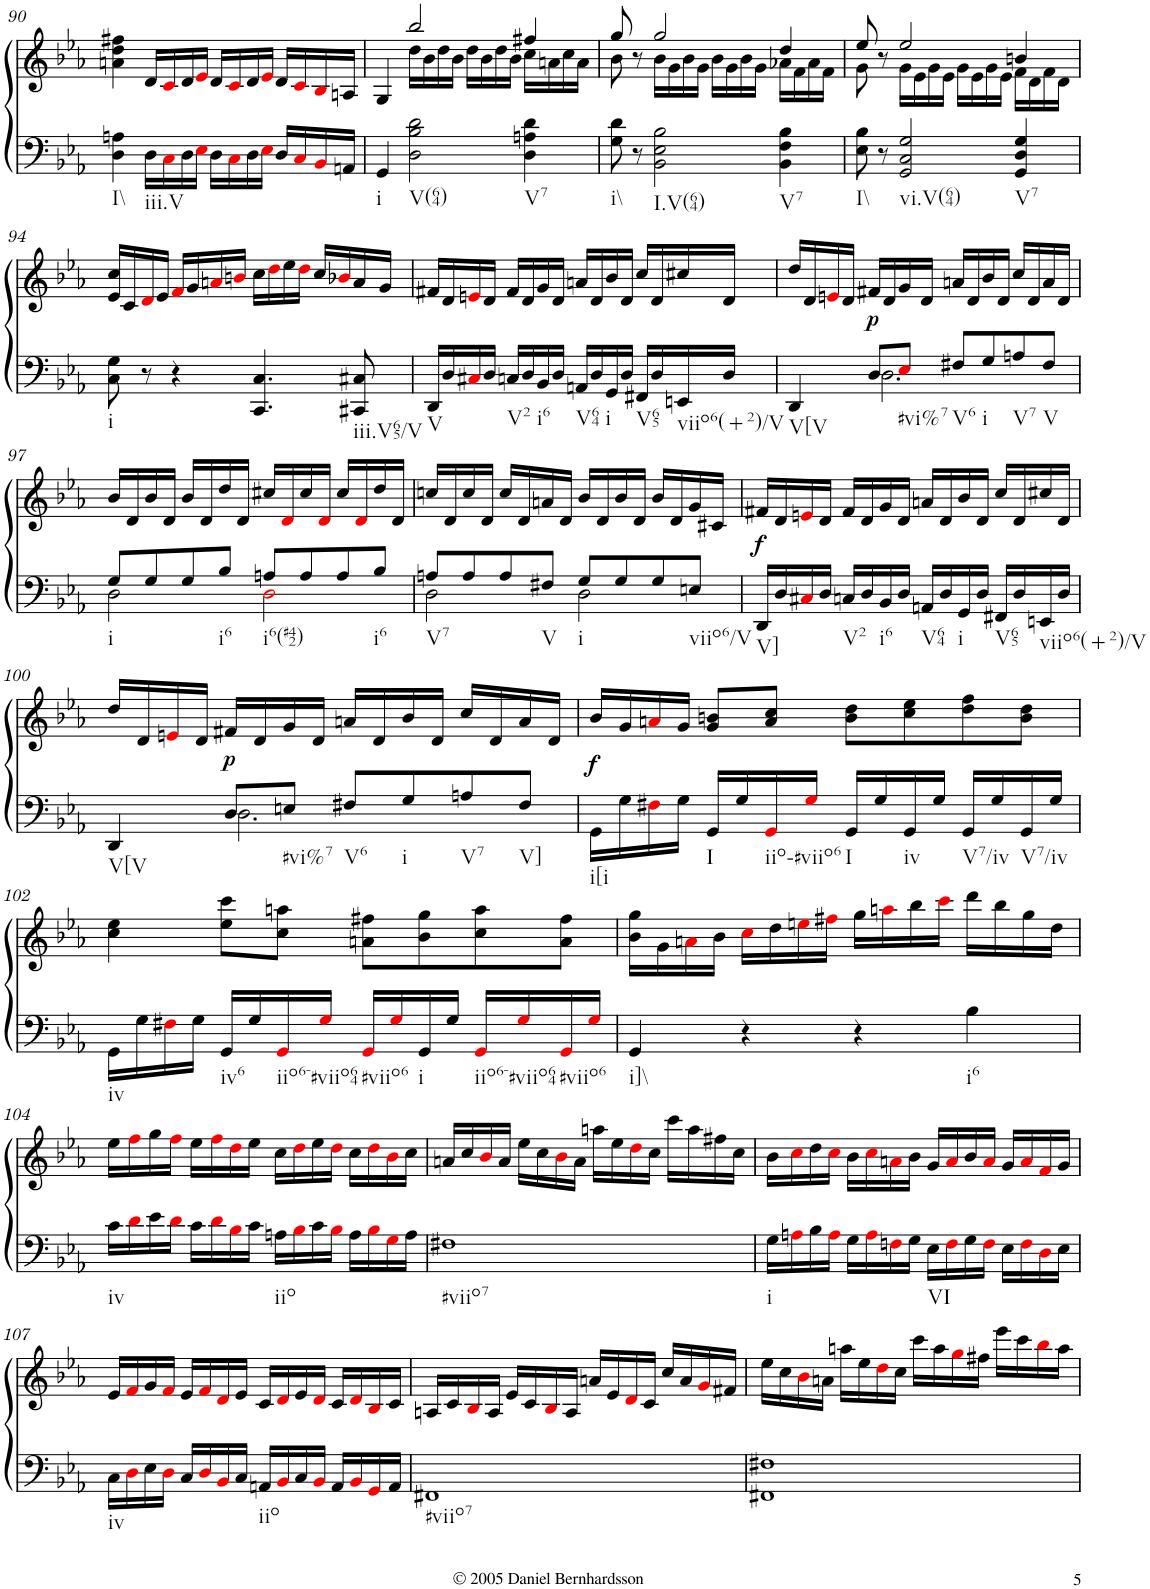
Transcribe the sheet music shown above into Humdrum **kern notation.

**kern	**kern	**dynam
*part1	*part1	*part1
*staff2	*staff1	*staff1/2
*I"Piano	*	*
*I'Pno.	*	*
!!LO:PB:g=z
*clefG2	*clefG2	*
*k[b-e-a-]	*k[b-e-a-]	*
*E-:	*E-:	*
*M4/4	*M4/4	*
*met(c)	*met(c)	*
=90	=90	=90
!LO:TX:b:t=I\\	!	!
4D\ 4An\	4an\ 4dd\ 4ff#X\	.
!LO:TX:b:t=iii.V	!	!
16D\LL	16d/LL	.
16Ci\	16ci/	.
16D\	16d/	.
16E-i\JJ	16e-i/JJ	.
16D\LL	16d/LL	.
16Ci\	16ci/	.
16D\	16d/	.
16E-i\JJ	16e-i/JJ	.
16D/LL	16d/LL	.
16Ci/	16ci/	.
16BB-i/	16B-i/	.
16AAn/JJ	16An/JJ	.
=91	=91	=91
*	*^	*
!LO:TX:b:t=i	!	!	!
4GG/	4G/	4ryy	.
!LO:TX:b:t=V(64)	!	!	!
2D\ 2B-\ 2d\	2bb-/	16dd\LL	.
.	.	16b-\	.
.	.	16dd\	.
.	.	16b-\JJ	.
.	.	16dd\LL	.
.	.	16b-\	.
.	.	16dd\	.
.	.	16b-\JJ	.
!LO:TX:b:t=V7	!	!	!
4D\ 4An\ 4d\	4ff#X/	16cc\LL	.
.	.	16an\	.
.	.	16cc\	.
.	.	16a\JJ	.
=92	=92	=92	=92
!LO:TX:b:t=i\\	!	!	!
8G\ 8d\	8gg/	8b-\	.
8r	8r	8ryy	.
!LO:TX:b:t=I.V(64)	!	!	!
2BB-\ 2E-\ 2B-\	2gg/	16b-\LL	.
.	.	16g\	.
.	.	16b-\	.
.	.	16g\JJ	.
.	.	16b-\LL	.
.	.	16g\	.
.	.	16b-\	.
.	.	16g\JJ	.
!LO:TX:b:t=V7	!	!	!
4BB-\ 4F\ 4B-\	4dd/	16a-X\LL	.
.	.	16f\	.
.	.	16a-\	.
.	.	16f\JJ	.
=93	=93	=93	=93
!LO:TX:b:t=I\\	!	!	!
8E-\ 8B-\	8ee-/	8g\	.
8r	8r	8ryy	.
!LO:TX:b:t=vi.V(64)	!	!	!
2GG/ 2C/ 2G/	2ee-/	16g\LL	.
.	.	16e-\	.
.	.	16g\	.
.	.	16e-\JJ	.
.	.	16g\LL	.
.	.	16e-\	.
.	.	16g\	.
.	.	16e-\JJ	.
!LO:TX:b:t=V7	!	!	!
4GG/ 4D/ 4G/	4bn/	16f\LL	.
.	.	16d\	.
.	.	16f\	.
.	.	16d\JJ	.
!!LO:LB:g=z
=94	=94	=94	=94
!LO:TX:b:t=i	!	!	!
*	*v	*v	*
8C\ 8G\	16e-/ 16cc/LL	.
.	16c/	.
8r	16di/	.
.	16e-/JJ	.
4r	16fi/LL	.
.	16g/	.
.	16ani/	.
.	16bni/JJ	.
4.CC/ 4.C/	16cc\LL	.
.	16ddi\	.
.	16ee-\	.
.	16ddi\JJ	.
.	16cc/LL	.
.	16b-Xi/	.
!LO:TX:b:t=iii.V65/V	!	!
8CC#X/ 8C#X/	16a/	.
.	16g/JJ	.
=95	=95	=95
!LO:TX:b:t=V	!	!
16DD/LL	16f#X/LL	.
16D/	16d/	.
16C#Xi/	16eni/	.
16D/JJ	16d/JJ	.
!LO:TX:b:t=V2	!	!
16Cn/LL	16f#/LL	.
16D/	16d/	.
!LO:TX:b:t=i6	!	!
16BB-/	16g/	.
16D/JJ	16d/JJ	.
!LO:TX:b:t=V64	!	!
16AAn/LL	16an/LL	.
16D/	16d/	.
!LO:TX:b:t=i	!	!
16GG/	16b-/	.
16D/JJ	16d/JJ	.
!LO:TX:b:t=V65	!	!
16FF#X/LL	16cc/LL	.
16D/	16d/	.
!LO:TX:b:t=viio6(+2)/V	!	!
16EEn/	16cc#X/	.
16D/JJ	16d/JJ	.
=96	=96	=96
*^	*	*
!LO:TX:b:t=V[V	!	!	!
4DD/	4ryy	16dd/LL	.
.	.	16d/	.
.	.	16eni/	.
.	.	16d/JJ	.
!	!	!	!LO:DY:b
8D/L	2.D\	16f#X/LL	p
.	.	16d/	.
!LO:TX:b:t=#vi%7	!	!	!
8E-i/J	.	16g/	.
.	.	16d/JJ	.
!LO:TX:b:t=V6	!	!	!
8F#X/L	.	16an/LL	.
.	.	16d/	.
!LO:TX:b:t=i	!	!	!
8G/	.	16b-/	.
.	.	16d/JJ	.
!LO:TX:b:t=V7	!	!	!
8An/	.	16cc/LL	.
.	.	16d/	.
!LO:TX:b:t=V	!	!	!
8F#/J	.	16a/	.
.	.	16d/JJ	.
!!LO:LB:g=z
=97	=97	=97	=97
!LO:TX:b:t=i	!	!	!
8G/L	2D\	16b-/LL	.
.	.	16d/	.
8G/	.	16b-/	.
.	.	16d/JJ	.
8G/	.	16b-/LL	.
.	.	16d/	.
!LO:TX:b:t=i6	!	!	!
8B-/J	.	16dd/	.
.	.	16d/JJ	.
!LO:TX:b:t=i6(#42)	!	!	!
8An/L	2Di\	16cc#X/LL	.
.	.	16di/	.
8A/	.	16cc#/	.
.	.	16di/JJ	.
8A/	.	16cc#/LL	.
.	.	16di/	.
!LO:TX:b:t=i6	!	!	!
8B-/J	.	16dd/	.
.	.	16d/JJ	.
=98	=98	=98	=98
!LO:TX:b:t=V7	!	!	!
8An/L	2D\	16ccn/LL	.
.	.	16d/	.
8A/	.	16cc/	.
.	.	16d/JJ	.
8A/	.	16cc/LL	.
.	.	16d/	.
!LO:TX:b:t=V	!	!	!
8F#X/J	.	16an/	.
.	.	16d/JJ	.
!LO:TX:b:t=i	!	!	!
8G/L	2D\	16b-/LL	.
.	.	16d/	.
8G/	.	16b-/	.
.	.	16d/JJ	.
8G/	.	16b-/LL	.
.	.	16d/	.
!LO:TX:b:t=viio6/V	!	!	!
8En/J	.	16g/	.
.	.	16c#X/JJ	.
*v	*v	*	*
=99	=99	=99
!LO:TX:b:t=V]	!	!
!	!	!LO:DY:b
16DD/LL	16f#X/LL	f
16D/	16d/	.
16C#Xi/	16eni/	.
16D/JJ	16d/JJ	.
!LO:TX:b:t=V2	!	!
16Cn/LL	16f#/LL	.
16D/	16d/	.
!LO:TX:b:t=i6	!	!
16BB-/	16g/	.
16D/JJ	16d/JJ	.
!LO:TX:b:t=V64	!	!
16AAn/LL	16an/LL	.
16D/	16d/	.
!LO:TX:b:t=i	!	!
16GG/	16b-/	.
16D/JJ	16d/JJ	.
!LO:TX:b:t=V65	!	!
16FF#X/LL	16cc/LL	.
16D/	16d/	.
!LO:TX:b:t=viio6(+2)/V	!	!
16EEn/	16cc#X/	.
16D/JJ	16d/JJ	.
!!LO:LB:g=z
=100	=100	=100
*^	*	*
!LO:TX:b:t=V[V	!	!	!
4DD/	4ryy	16dd/LL	.
.	.	16d/	.
.	.	16eni/	.
.	.	16d/JJ	.
!	!	!	!LO:DY:b
8D/L	2.D\	16f#X/LL	p
.	.	16d/	.
!LO:TX:b:t=#vi%7	!	!	!
8En/J	.	16g/	.
.	.	16d/JJ	.
!LO:TX:b:t=V6	!	!	!
8F#X/L	.	16an/LL	.
.	.	16d/	.
!LO:TX:b:t=i	!	!	!
8G/	.	16b-/	.
.	.	16d/JJ	.
!LO:TX:b:t=V7	!	!	!
8An/	.	16cc/LL	.
.	.	16d/	.
!LO:TX:b:t=V]	!	!	!
8F#/J	.	16a/	.
.	.	16d/JJ	.
*v	*v	*	*
=101	=101	=101
!LO:TX:b:t=i[i	!	!
!	!	!LO:DY:b
16GG\LL	16b-/LL	f
16G\	16g/	.
16F#Xi\	16ani/	.
16G\JJ	16g/JJ	.
!LO:TX:b:t=I	!	!
16GG/LL	8g/ 8bn/L	.
16G/	.	.
!LO:TX:b:t=iio-#viio6	!	!
16GGi/	8a/ 8cc/J	.
16Gi/JJ	.	.
!LO:TX:b:t=I	!	!
16GG/LL	8b\ 8dd\L	.
16G/	.	.
!LO:TX:b:t=iv	!	!
16GG/	8cc\ 8ee-\	.
16G/JJ	.	.
!LO:TX:b:t=V7/iv	!	!
16GG/LL	8dd\ 8ff\	.
16G/	.	.
!LO:TX:b:t=V7/iv	!	!
16GG/	8b\ 8dd\J	.
16G/JJ	.	.
!!LO:LB:g=z
=102	=102	=102
!LO:TX:b:t=iv	!	!
16GG\LL	4cc\ 4ee-\	.
16G\	.	.
16F#Xi\	.	.
16G\JJ	.	.
!LO:TX:b:t=iv6	!	!
16GG/LL	8ee-\ 8ccc\L	.
16G/	.	.
!LO:TX:b:t=iio6-#viio64	!	!
16GGi/	8cc\ 8aan\J	.
16Gi/JJ	.	.
!LO:TX:b:t=#viio6	!	!
16GGi/LL	8an\ 8ff#X\L	.
16Gi/	.	.
!LO:TX:b:t=i	!	!
16GG/	8b-\ 8gg\	.
16G/JJ	.	.
!LO:TX:b:t=iio6-#viio64	!	!
16GGi/LL	8cc\ 8aa\	.
16Gi/	.	.
!LO:TX:b:t=#viio6	!	!
16GGi/	8a\ 8ff#\J	.
16Gi/JJ	.	.
=103	=103	=103
!LO:TX:b:t=i]\\	!	!
4GG/	16b-\ 16gg\LL	.
.	16g\	.
.	16ani\	.
.	16b-\JJ	.
4r	16cci\LL	.
.	16dd\	.
.	16eeni\	.
.	16ff#Xi\JJ	.
4r	16gg\LL	.
.	16aani\	.
.	16bb-\	.
.	16ccci\JJ	.
!LO:TX:b:t=i6	!	!
4B-\	16ddd\LL	.
.	16bb-\	.
.	16gg\	.
.	16dd\JJ	.
!!LO:LB:g=z
=104	=104	=104
!LO:TX:b:t=iv	!	!
16c\LL	16ee-\LL	.
16di\	16ffi\	.
16e-\	16gg\	.
16di\JJ	16ffi\JJ	.
16c\LL	16ee-\LL	.
16di\	16ffi\	.
16B-i\	16ddi\	.
16c\JJ	16ee-\JJ	.
!LO:TX:b:t=iio	!	!
16An\LL	16cc\LL	.
16B-i\	16ddi\	.
16c\	16ee-\	.
16B-i\JJ	16ddi\JJ	.
16A\LL	16cc\LL	.
16B-i\	16ddi\	.
16Gi\	16b-i\	.
16A\JJ	16cc\JJ	.
=105	=105	=105
!LO:TX:b:t=#viio7	!	!
1F#X	16an/LL	.
.	16cc/	.
.	16b-i/	.
.	16a/JJ	.
.	16ee-\LL	.
.	16cc\	.
.	16b-i\	.
.	16a\JJ	.
.	16aan\LL	.
.	16ee-\	.
.	16ddi\	.
.	16cc\JJ	.
.	16ccc\LL	.
.	16aa\	.
.	16ff#X\	.
.	16cc\JJ	.
=106	=106	=106
!LO:TX:b:t=i	!	!
16G\LL	16b-\LL	.
16Ani\	16cci\	.
16B-\	16dd\	.
16Ai\JJ	16cci\JJ	.
16G\LL	16b-\LL	.
16Ai\	16cci\	.
16Fni\	16ani\	.
16G\JJ	16b-\JJ	.
!LO:TX:b:t=VI	!	!
16E-\LL	16g/LL	.
16Fi\	16ai/	.
16G\	16b-/	.
16Fi\JJ	16ai/JJ	.
16E-\LL	16g/LL	.
16Fi\	16ai/	.
16Di\	16fi/	.
16E-\JJ	16g/JJ	.
!!LO:LB:g=z
=107	=107	=107
!LO:TX:b:t=iv	!	!
16C\LL	16e-/LL	.
16Di\	16fi/	.
16E-\	16g/	.
16Di\JJ	16fi/JJ	.
16C/LL	16e-/LL	.
16Di/	16fi/	.
16BB-i/	16di/	.
16C/JJ	16e-/JJ	.
!LO:TX:b:t=iio	!	!
16AAn/LL	16c/LL	.
16BB-i/	16di/	.
16C/	16e-/	.
16BB-i/JJ	16di/JJ	.
16AA/LL	16c/LL	.
16BB-i/	16di/	.
16GGi/	16B-i/	.
16AA/JJ	16c/JJ	.
=108	=108	=108
!LO:TX:b:t=#viio7	!	!
1FF#X	16An/LL	.
.	16c/	.
.	16B-i/	.
.	16A/JJ	.
.	16e-/LL	.
.	16c/	.
.	16B-i/	.
.	16A/JJ	.
.	16an/LL	.
.	16e-/	.
.	16di/	.
.	16c/JJ	.
.	16cc/LL	.
.	16a/	.
.	16gi/	.
.	16f#X/JJ	.
=109	=109	=109
1FF#X 1F#X	16ee-\LL	.
.	16cc\	.
.	16b-i\	.
.	16an\JJ	.
.	16aan\LL	.
.	16ee-\	.
.	16ddi\	.
.	16cc\JJ	.
.	16ccc\LL	.
.	16aa\	.
.	16ggi\	.
.	16ff#X\JJ	.
.	16eee-\LL	.
.	16ccc\	.
.	16bb-i\	.
.	16aa\JJ	.
=	=	=
*-	*-	*-
